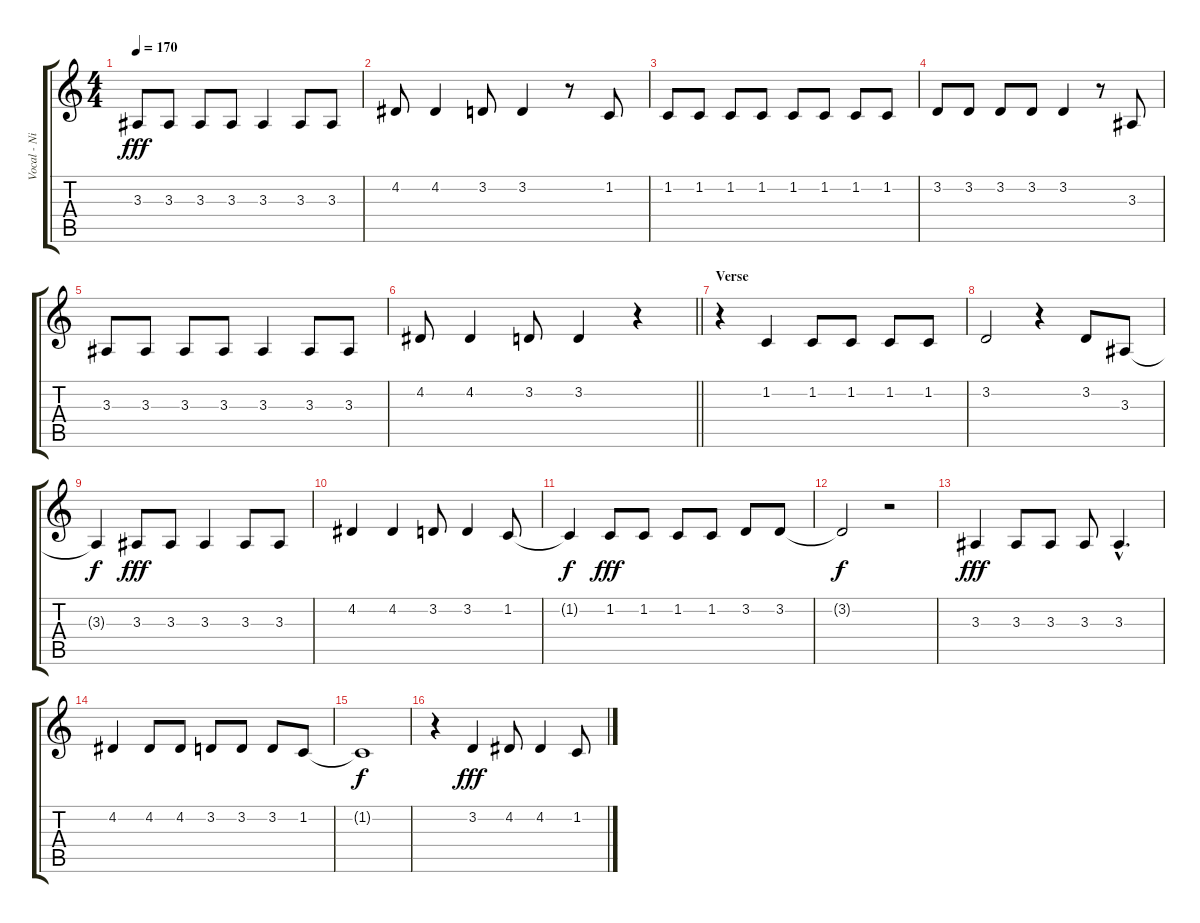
\track ("Vocal - Nikola" "Vocal - Ni") {instrument flute}
\staff {score tabs}
\tuning (E4 B3 G3 D3 A2 E2) {hide}
\ts (4 4)
\tempo 170
\clef g2
\ks c
3.3.8{dy fff} 3.3.8 3.3.8 3.3.8 3.3.4 3.3.8 3.3.8 |
4.2.8 4.2.4 3.2.8 3.2.4 r.8 1.2.8 |
1.2.8 1.2.8 1.2.8 1.2.8 1.2.8 1.2.8 1.2.8 1.2.8 |
3.2.8 3.2.8 3.2.8 3.2.8 3.2.4 r.8 3.3.8 |
3.3.8 3.3.8 3.3.8 3.3.8 3.3.4 3.3.8 3.3.8 |
\barLineRight lightlight
4.2.8 4.2.4 3.2.8 3.2.4 r.4 |
\section ("" "Verse")
r.4 1.2.4 1.2.8 1.2.8 1.2.8 1.2.8 |
3.2.2 r.4 3.2.8 3.3.8 |
3.3{t}.4{dy f} 3.3.8{dy fff} 3.3.8 3.3.4 3.3.8 3.3.8 |
4.2.4 4.2.4 3.2.8 3.2.4 1.2.8 |
1.2{t}.4{dy f} 1.2.8{dy fff} 1.2.8 1.2.8 1.2.8 3.2.8 3.2.8 |
3.2{t}.2{dy f} r.2 |
3.3.4{dy fff} 3.3.8 3.3.8 3.3.8 3.3{hac}.4{d} |
4.2.4 4.2.8 4.2.8 3.2.8 3.2.8 3.2.8 1.2.8 |
1.2{t}.1{dy f} |
r.4 3.2.4{dy fff} 4.2.8 4.2.4 1.2.8
